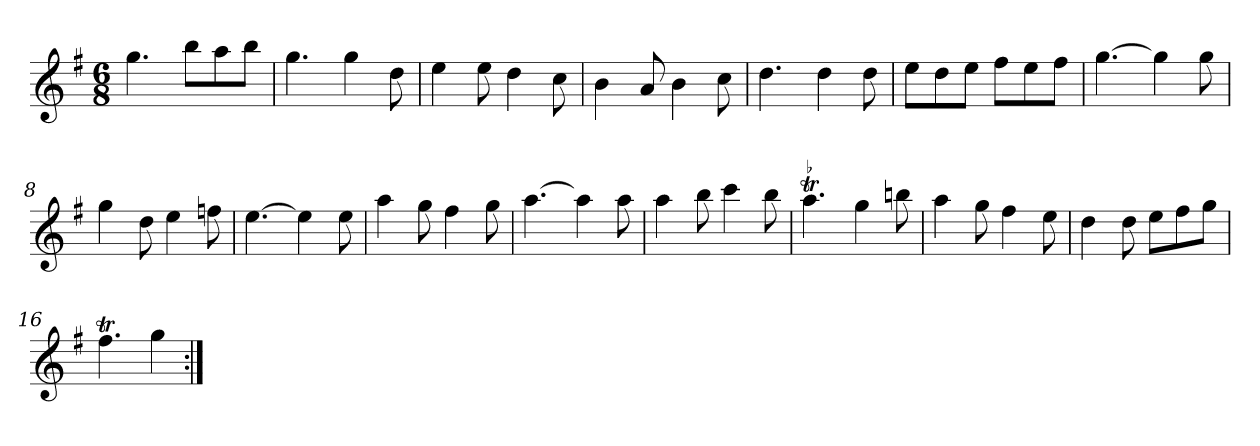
**kern
*part1
*staff1
*clefG2
*k[f#]
*G:
*M6/8
*MM120
=1
4.gg
8bb\L
8aa\
8bb\J
=2
4.gg
4gg
8dd
=3
4ee
8ee
4dd
8cc
=4
4b
8a
4b
8cc
=5
4.dd
4dd
8dd
=6
8ee\L
8dd\
8ee\J
8ff#\L
8ee\
8ff#\J
=7
[4.gg
4gg]
8gg
=8
4gg
8dd
4ee
8ffn
=9
[4.ee
4ee]
8ee
=10
4aa
8gg
4ff#
8gg
=11
[4.aa
4aa]
8aa
=12
4aa
8bb
4ccc
8bb
=13
!LO:TR:acc=-
4.aat
4gg
8bbn
=14
4aa
8gg
4ff#
8ee
=15
4dd
8dd
8ee\L
8ff#\
8gg\J
=16
4.ff#t
4gg
=:|!
*-
